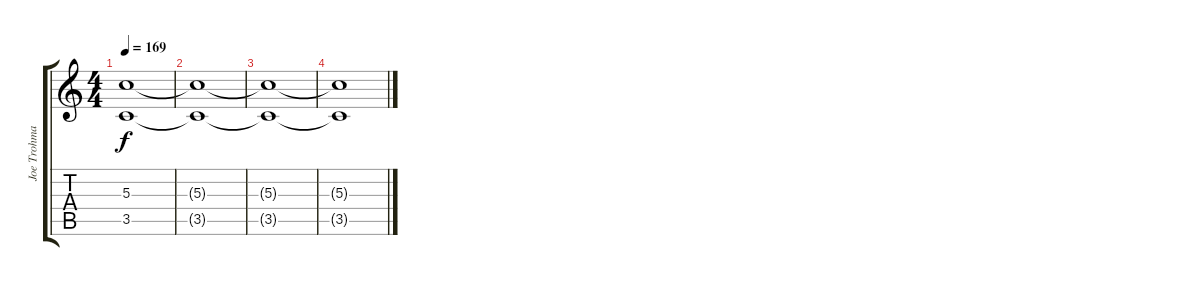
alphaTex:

\track ("Joe Trohman 2" "Joe Trohma") {instrument overdrivenguitar}
\staff {score tabs}
\tuning (E4 B3 G3 D3 A2 E2) {hide}
\ts (4 4)
\tempo 169
\clef g2
\ks c
(5.3{t} 3.5{t}).1{dy f} |
(5.3{t} 3.5{t}).1 |
(5.3{t} 3.5{t}).1 |
(5.3{t} 3.5{t}).1
